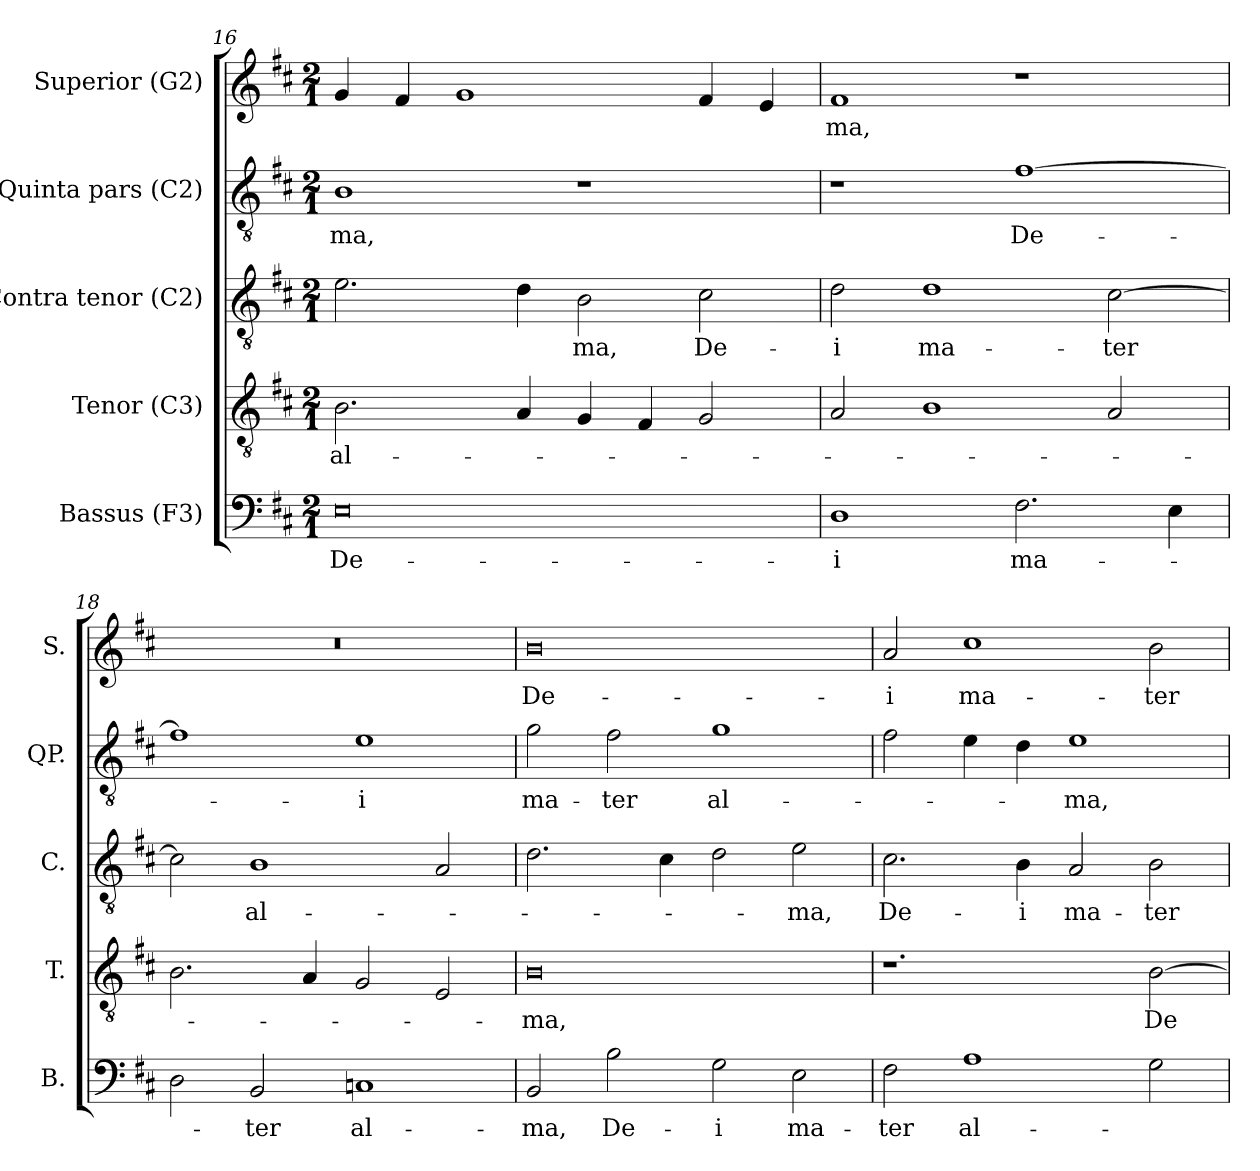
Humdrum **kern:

**kern	**text	**kern	**text	**kern	**text	**kern	**text	**kern	**text
*part5	*part5	*part4	*part4	*part3	*part3	*part2	*part2	*part1	*part1
*staff5	*staff5	*staff4	*staff4	*staff3	*staff3	*staff2	*staff2	*staff1	*staff1
*I"Bassus (F3)	*	*I"Tenor (C3)	*	*I"Contra tenor (C2)	*	*I"Quinta pars (C2)	*	*I"Superior (G2)	*
*I'B.	*	*I'T.	*	*I'C.	*	*I'QP.	*	*I'S.	*
*clefF4	*	*clefGv2	*	*clefGv2	*	*clefGv2	*	*clefG2	*
*	*	*ITrd7c12	*	*ITrd7c12	*	*ITrd7c12	*	*	*
*k[f#c#]	*	*k[f#c#]	*	*k[f#c#]	*	*k[f#c#]	*	*k[f#c#]	*
*D:	*	*D:	*	*D:	*	*D:	*	*D:	*
*M2/1	*	*M2/1	*	*M2/1	*	*M2/1	*	*M2/1	*
=16	=16	=16	=16	=16	=16	=16	=16	=16	=16
!	!LO:LY:b:color=#000000	!	!	!	!	!	!	!	!
!	!	!	!LO:LY:b:color=#000000	!	!	!	!	!	!
!	!	!	!	!	!	!	!LO:LY:b:color=#000000	!	!
0Ei	De-	2.BBi\	al-	2.Ei\	.	1BBi	-ma,	4gi/	.
.	.	.	.	.	.	.	.	4f#i/	.
.	.	.	.	.	.	.	.	1gi	.
.	.	4AAi/	.	4Di\	.	.	.	.	.
!	!	!	!	!	!LO:LY:b:color=#000000	!	!	!	!
.	.	4GGi/	.	2BBi\	-ma,	1r	.	.	.
.	.	4FF#i/	.	.	.	.	.	.	.
!	!	!	!	!	!LO:LY:b:color=#000000	!	!	!	!
.	.	2GGi/	.	2C#i\	De-	.	.	4f#i/	.
.	.	.	.	.	.	.	.	4ei/	.
!!LO:LB:g=z
=17	=17	=17	=17	=17	=17	=17	=17	=17	=17
!	!LO:LY:b:color=#000000	!	!	!	!	!	!	!	!
!	!	!	!	!	!LO:LY:b:color=#000000	!	!	!	!
!	!	!	!	!	!	!	!	!	!LO:LY:b:color=#000000
1Di	-i	2AAi/	.	2Di\	-i	1r	.	1f#i	-ma,
!	!	!	!	!	!LO:LY:b:color=#000000	!	!	!	!
.	.	1BBi	.	1Di	ma-	.	.	.	.
!	!LO:LY:b:color=#000000	!	!	!	!	!	!	!	!
!	!	!	!	!	!	!	!LO:LY:b:color=#000000	!	!
2.F#i\	ma-	.	.	.	.	[1F#i	De-	1r	.
!	!	!	!	!	!LO:LY:b:color=#000000	!	!	!	!
.	.	2AAi/	.	[2C#i\	-ter	.	.	.	.
4Ei\	.	.	.	.	.	.	.	.	.
=18	=18	=18	=18	=18	=18	=18	=18	=18	=18
!	!	!	!	!	!	!	!	!LO:N:vis=1	!
2Di\	.	2.BBi\	.	2C#i\]	.	1F#i]	.	0r	.
!	!LO:LY:b:color=#000000	!	!	!	!	!	!	!	!
!	!	!	!	!	!LO:LY:b:color=#000000	!	!	!	!
2BBi/	-ter	.	.	1BBi	al-	.	.	.	.
.	.	4AAi/	.	.	.	.	.	.	.
!	!LO:LY:b:color=#000000	!	!	!	!	!	!	!	!
!	!	!	!	!	!	!	!LO:LY:b:color=#000000	!	!
1Ci	al-	2GGi/	.	.	.	1Ei	-i	.	.
.	.	2EEi/	.	2AAi/	.	.	.	.	.
=19	=19	=19	=19	=19	=19	=19	=19	=19	=19
!	!LO:LY:b:color=#000000	!	!	!	!	!	!	!	!
!	!	!	!LO:LY:b:color=#000000	!	!	!	!	!	!
!	!	!	!	!	!	!	!LO:LY:b:color=#000000	!	!
!	!	!	!	!	!	!	!	!	!LO:LY:b:color=#000000
2BBi/	-ma,	0BBi	-ma,	2.Di\	.	2Gi\	ma-	0bi	De-
!	!LO:LY:b:color=#000000	!	!	!	!	!	!	!	!
!	!	!	!	!	!	!	!LO:LY:b:color=#000000	!	!
2Bi\	De-	.	.	.	.	2F#i\	-ter	.	.
.	.	.	.	4C#i\	.	.	.	.	.
!	!LO:LY:b:color=#000000	!	!	!	!	!	!	!	!
!	!	!	!	!	!	!	!LO:LY:b:color=#000000	!	!
2Gi\	-i	.	.	2Di\	.	1Gi	al-	.	.
!	!LO:LY:b:color=#000000	!	!	!	!	!	!	!	!
!	!	!	!	!	!LO:LY:b:color=#000000	!	!	!	!
2Ei\	ma-	.	.	2Ei\	-ma,	.	.	.	.
=20	=20	=20	=20	=20	=20	=20	=20	=20	=20
!	!LO:LY:b:color=#000000	!	!	!	!	!	!	!	!
!	!	!	!	!	!LO:LY:b:color=#000000	!	!	!	!
!	!	!	!	!	!	!	!	!	!LO:LY:b:color=#000000
2F#i\	-ter	1.r	.	2.C#i\	De-	2F#i\	.	2ai/	-i
!	!LO:LY:b:color=#000000	!	!	!	!	!	!	!	!
!	!	!	!	!	!	!	!	!	!LO:LY:b:color=#000000
1Ai	al-	.	.	.	.	4Ei\	.	1cc#i	ma-
!	!	!	!	!	!LO:LY:b:color=#000000	!	!	!	!
.	.	.	.	4BBi\	-i	4Di\	.	.	.
!	!	!	!	!	!LO:LY:b:color=#000000	!	!	!	!
!	!	!	!	!	!	!	!LO:LY:b:color=#000000	!	!
.	.	.	.	2AAi/	ma-	1Ei	-ma,	.	.
!	!	!	!LO:LY:b:color=#000000	!	!	!	!	!	!
!	!	!	!	!	!LO:LY:b:color=#000000	!	!	!	!
!	!	!	!	!	!	!	!	!	!LO:LY:b:color=#000000
2Gi\	.	[2BBi\	De-	2BBi\	-ter	.	.	2bi\	-ter
=	=	=	=	=	=	=	=	=	=
*-	*-	*-	*-	*-	*-	*-	*-	*-	*-
